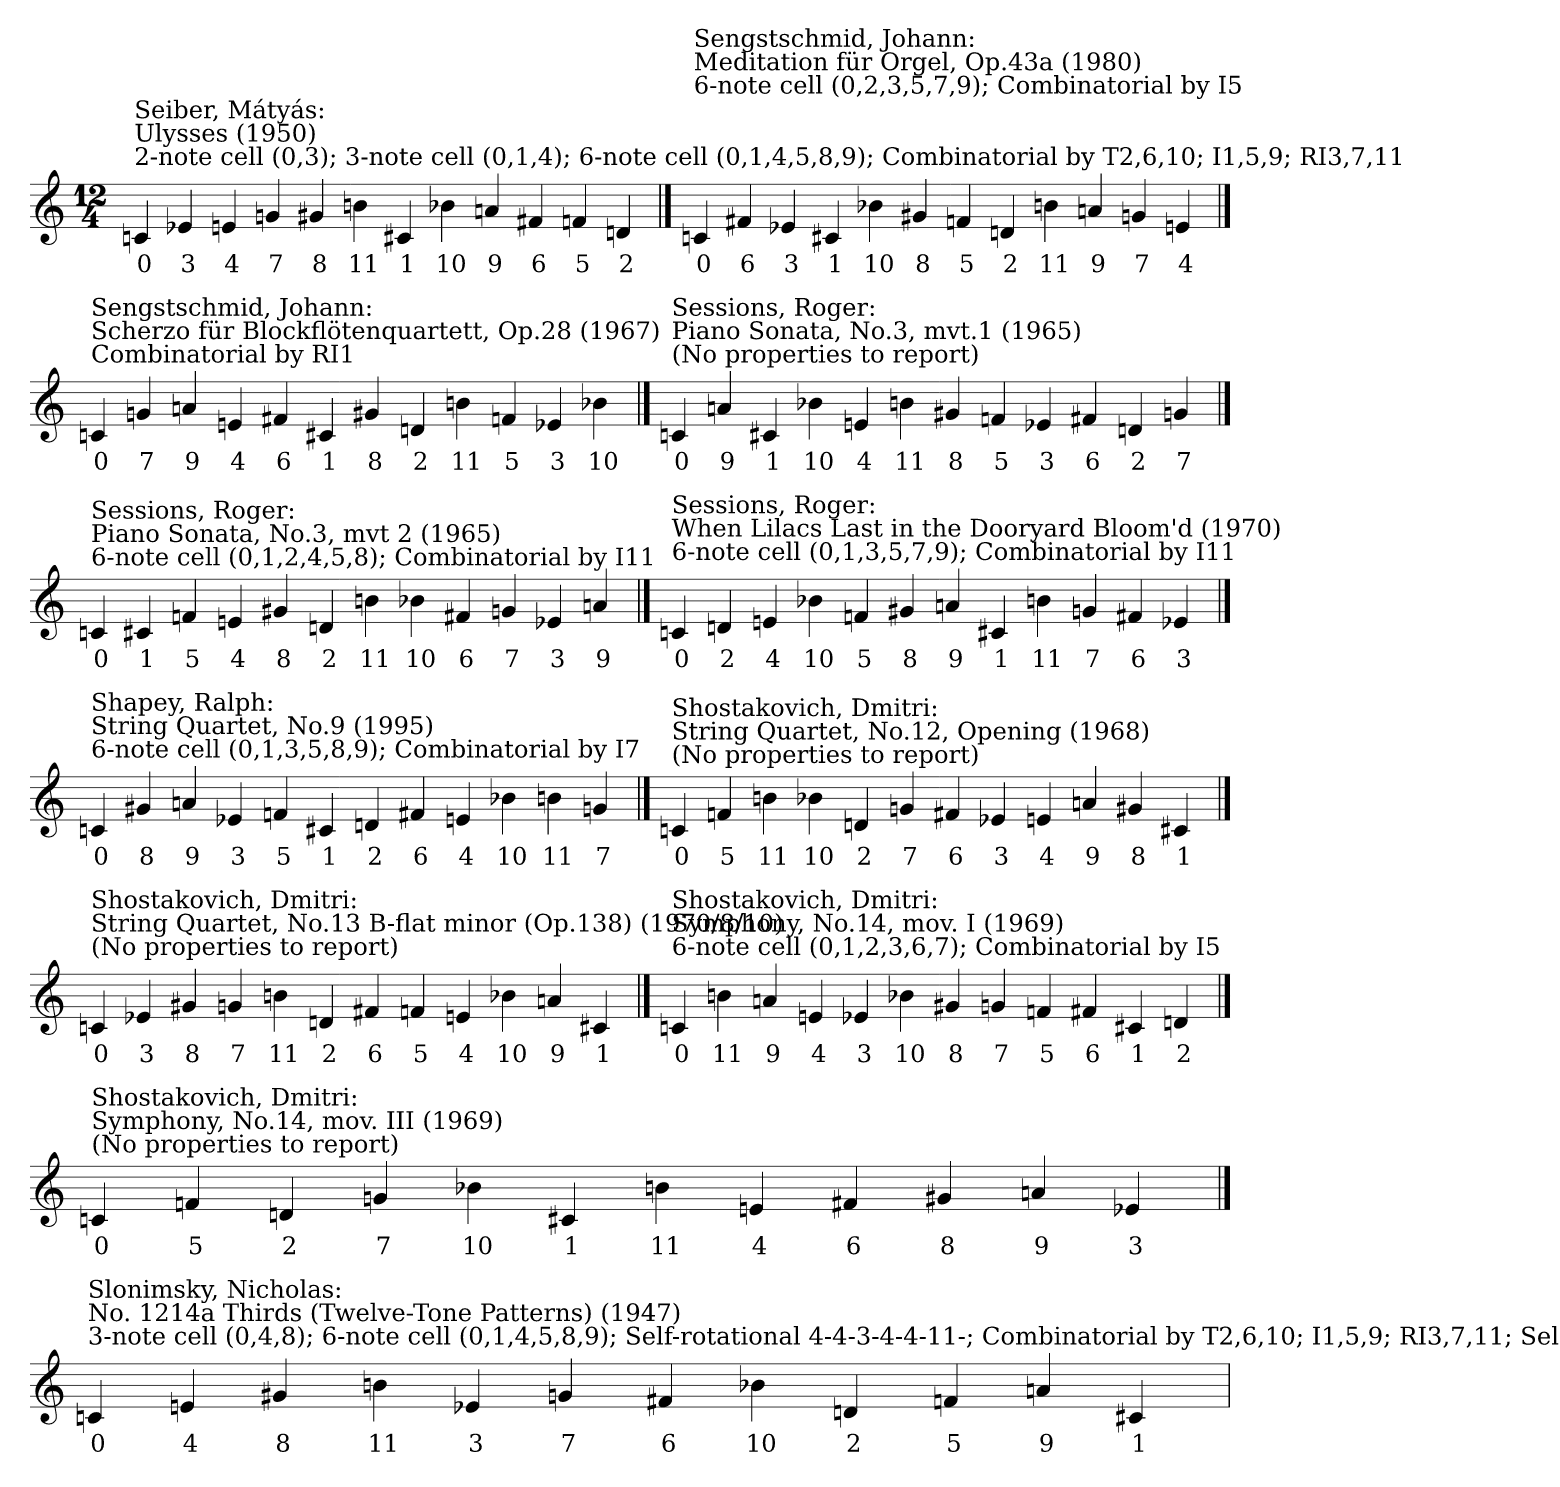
**kern	**text
*part1	*part1
*staff1	*staff1
!!LO:LB:g=z
*M12/4	*
==1141	==1141
!LO:TX:t=Seiber, Mátyás&colon; \nUlysses (1950)\n2-note cell (0,3); 3-note cell (0,1,4); 6-note cell (0,1,4,5,8,9); Combinatorial by T2,6,10; I1,5,9; RI3,7,11	!
4cn	0
4e-X	3
4en	4
4gn	7
4g#X	8
4bn	11
4c#X	1
4b-X	10
4an	9
4f#X	6
4fn	5
4dn	2
!!LO:LB:g=z
==1142	==1142
!LO:TX:t=Sengstschmid, Johann&colon; \nMeditation für Orgel, Op.43a (1980)\n6-note cell (0,2,3,5,7,9); Combinatorial by I5	!
4cn	0
4f#X	6
4e-X	3
4c#X	1
4b-X	10
4g#X	8
4fn	5
4dn	2
4bn	11
4an	9
4gn	7
4en	4
!!LO:LB:g=z
==1143	==1143
!LO:TX:t=Sengstschmid, Johann&colon; \nScherzo für Blockflötenquartett, Op.28 (1967)\nCombinatorial by RI1	!
4cn	0
4gn	7
4an	9
4en	4
4f#X	6
4c#X	1
4g#X	8
4dn	2
4bn	11
4fn	5
4e-X	3
4b-X	10
!!LO:LB:g=z
==1144	==1144
!LO:TX:t=Sessions, Roger&colon; \nPiano Sonata, No.3, mvt.1 (1965)\n(No properties to report)	!
4cn	0
4an	9
4c#X	1
4b-X	10
4en	4
4bn	11
4g#X	8
4fn	5
4e-X	3
4f#X	6
4dn	2
4gn	7
!!LO:LB:g=z
==1145	==1145
!LO:TX:t=Sessions, Roger&colon; \nPiano Sonata, No.3, mvt 2 (1965)\n6-note cell (0,1,2,4,5,8); Combinatorial by I11	!
4cn	0
4c#X	1
4fn	5
4en	4
4g#X	8
4dn	2
4bn	11
4b-X	10
4f#X	6
4gn	7
4e-X	3
4an	9
!!LO:LB:g=z
==1146	==1146
!LO:TX:t=Sessions, Roger&colon; \nWhen Lilacs Last in the Dooryard Bloom'd (1970)\n6-note cell (0,1,3,5,7,9); Combinatorial by I11	!
4cn	0
4dn	2
4en	4
4b-X	10
4fn	5
4g#X	8
4an	9
4c#X	1
4bn	11
4gn	7
4f#X	6
4e-X	3
!!LO:LB:g=z
==1147	==1147
!LO:TX:t=Shapey, Ralph&colon; \nString Quartet, No.9 (1995)\n6-note cell (0,1,3,5,8,9); Combinatorial by I7	!
4cn	0
4g#X	8
4an	9
4e-X	3
4fn	5
4c#X	1
4dn	2
4f#X	6
4en	4
4b-X	10
4bn	11
4gn	7
!!LO:LB:g=z
==1148	==1148
!LO:TX:t=Shostakovich, Dmitri&colon; \nString Quartet, No.12, Opening (1968)\n(No properties to report)	!
4cn	0
4fn	5
4bn	11
4b-X	10
4dn	2
4gn	7
4f#X	6
4e-X	3
4en	4
4an	9
4g#X	8
4c#X	1
!!LO:LB:g=z
==1149	==1149
!LO:TX:t=Shostakovich, Dmitri&colon; \nString Quartet, No.13 B-flat minor (Op.138) (1970/8/10)\n(No properties to report)	!
4cn	0
4e-X	3
4g#X	8
4gn	7
4bn	11
4dn	2
4f#X	6
4fn	5
4en	4
4b-X	10
4an	9
4c#X	1
!!LO:LB:g=z
==1150	==1150
!LO:TX:t=Shostakovich, Dmitri&colon; \nSymphony, No.14, mov. I (1969)\n6-note cell (0,1,2,3,6,7); Combinatorial by I5	!
4cn	0
4bn	11
4an	9
4en	4
4e-X	3
4b-X	10
4g#X	8
4gn	7
4fn	5
4f#X	6
4c#X	1
4dn	2
!!LO:LB:g=z
==1151	==1151
!LO:TX:t=Shostakovich, Dmitri&colon; \nSymphony, No.14, mov. III (1969)\n(No properties to report)	!
4cn	0
4fn	5
4dn	2
4gn	7
4b-X	10
4c#X	1
4bn	11
4en	4
4f#X	6
4g#X	8
4an	9
4e-X	3
!!LO:LB:g=z
==1152	==1152
!LO:TX:t=Slonimsky, Nicholas&colon; \nNo. 1214a Thirds (Twelve-Tone Patterns) (1947)\n3-note cell (0,4,8); 6-note cell (0,1,4,5,8,9); Self-rotational 4-4-3-4-4-11-; Combinatorial by T2,6,10; I1,5,9; RI3,7,11; Self-retro.inv.	!
4cn	0
4en	4
4g#X	8
4bn	11
4e-X	3
4gn	7
4f#X	6
4b-X	10
4dn	2
4fn	5
4an	9
4c#X	1
=	=
*-	*-
